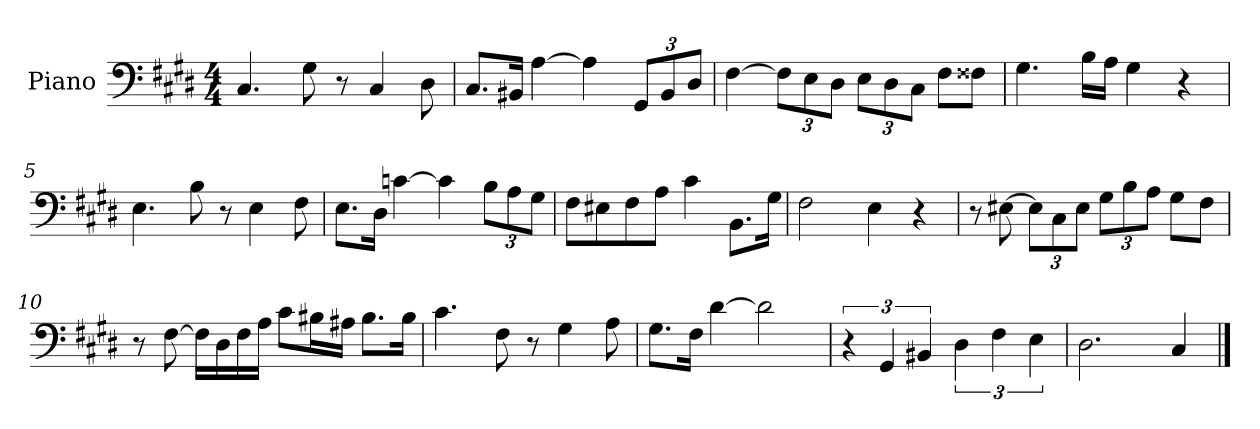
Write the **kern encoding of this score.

**kern
*part1
*staff1
*I"Piano
*I'Pno.
*clefF4
*k[f#c#g#d#]
*M4/4
=1
4.C#/
8G#\
8r
4C#/
8D#\
=2
8.C#/L
16BB#X/Jk
[4A\
4A\]
*Xbrackettup
12GG#/L
12BB#/
12D#/J
=3
[4F#\
12F#\L]
12E\
12D#\J
12E\L
12D#\
12C#\J
8F#\L
8F##X\J
=4
4.G#\
16B\LL
16A\JJ
4G#\
4r
=5
4.E\
8B\
8r
4E\
8F#\
=6
8.E\L
16D#\Jk
[4cn\
4c\]
12B\L
12A\
12G#\J
!!LO:LB:g=z
=7
8F#\L
8E#X\
8F#\
8A\J
4c#\
8.BB\L
16G#\Jk
=8
2F#\
4E\
4r
=9
8r
[8E#X\
12E#\L]
12C#\
12E#\J
12G#\L
12B\
12A\J
8G#\L
8F#\J
=10
8r
[8F#\
16F#\LL]
16D#\
16F#\
16A\JJ
8c#\L
16B#X\L
16A#X\JJ
8.B#\L
16B#\Jk
=11
4.c#\
8F#\
8r
4G#\
8A\
!!LO:LB:g=z
=12
8.G#\L
16F#\Jk
[4d#\
2d#\]
=13
*brackettup
6r
6GG#/
6BB#X/
6D#\
6F#\
6E\
=14
2.D#\
4C#/
==
*-
